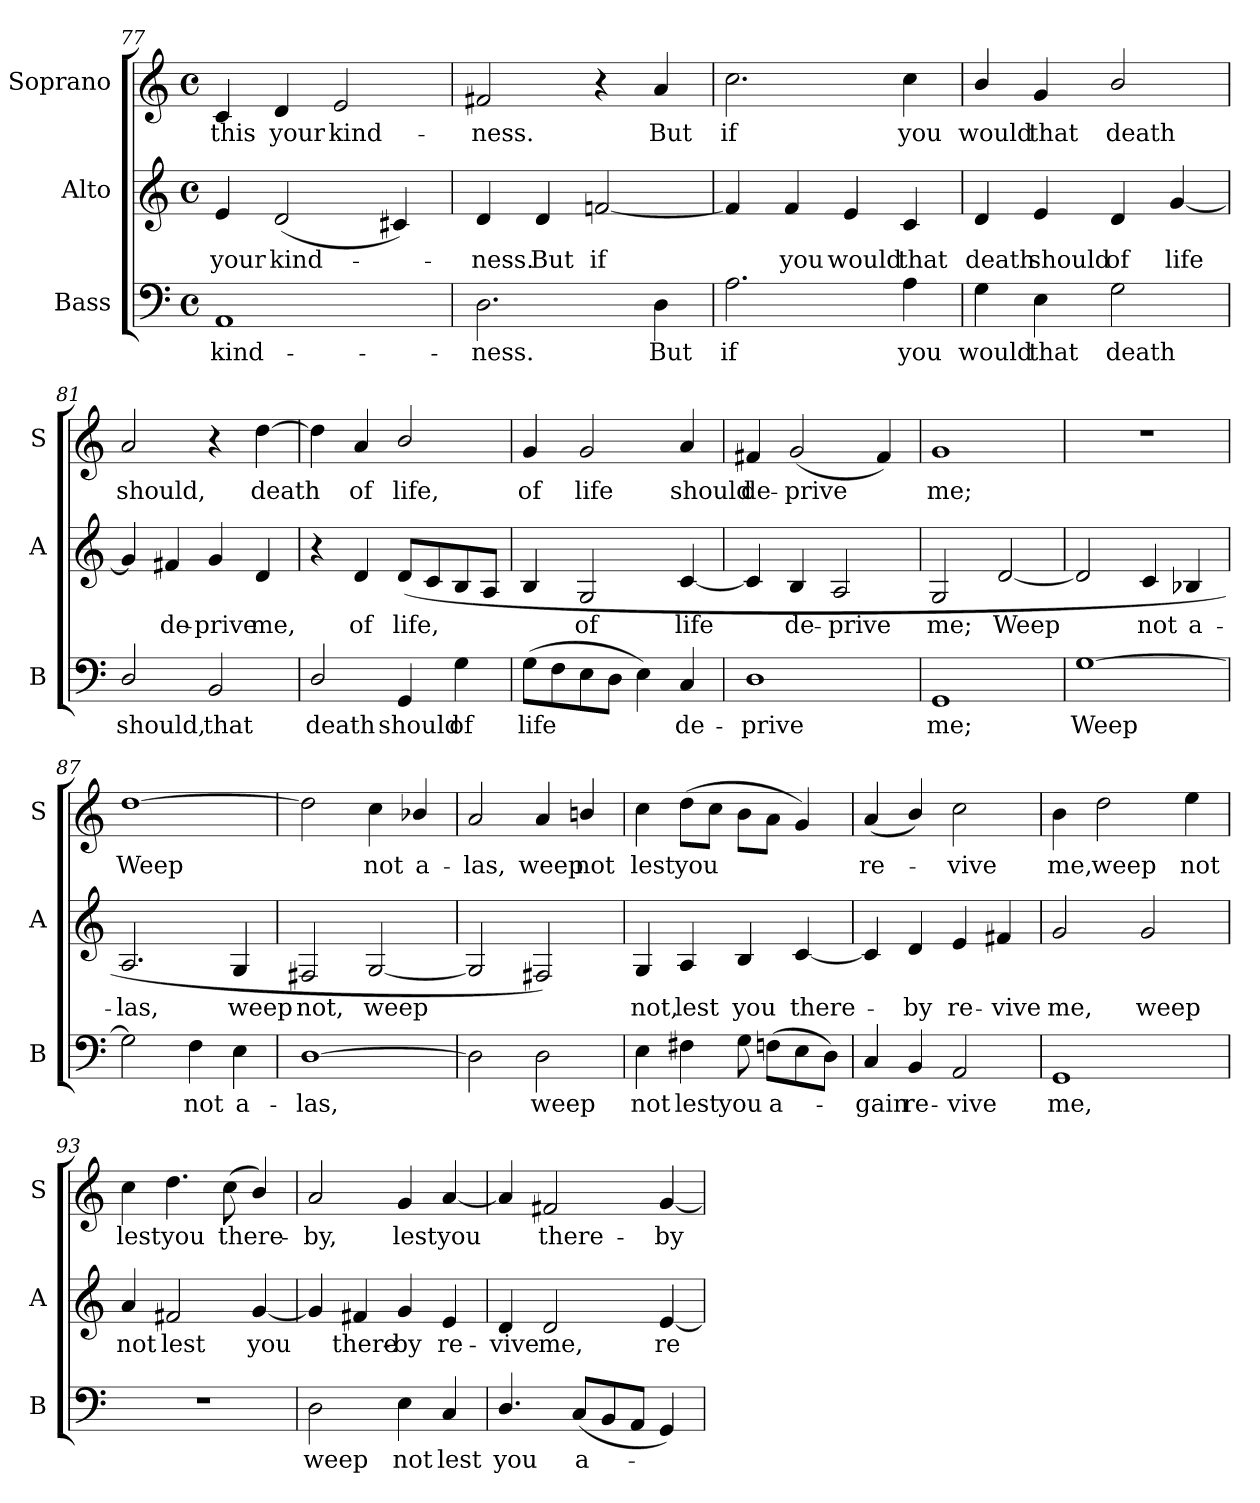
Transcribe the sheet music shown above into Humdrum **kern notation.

**kern	**text	**kern	**text	**kern	**text
*part3	*part3	*part2	*part2	*part1	*part1
*staff3	*staff3	*staff2	*staff2	*staff1	*staff1
*I"Bass	*	*I"Alto	*	*I"Soprano	*
*I'B	*	*I'A	*	*I'S	*
*clefF4	*	*clefG2	*	*clefG2	*
*k[]	*	*k[]	*	*k[]	*
*C:	*	*C:	*	*C:	*
*M4/4	*	*M4/4	*	*M4/4	*
*met(c)	*	*met(c)	*	*met(c)	*
=77	=77	=77	=77	=77	=77
!	!LO:LY:b	!	!LO:LY:b	!	!LO:LY:b
1AA	kind-	4e	your	4c	this
!	!	!	!LO:LY:b	!	!LO:LY:b
.	.	(<2d	kind-	4d	your
!	!	!	!	!	!LO:LY:b
.	.	.	.	2e	kind-
.	.	4c#X)	.	.	.
!!LO:LB:g=z
=78	=78	=78	=78	=78	=78
!	!LO:LY:b	!	!LO:LY:b	!	!LO:LY:b
2.D	-ness.	4d	ness.	2f#X	-ness.
!	!	!	!LO:LY:b	!	!
.	.	4d	But	.	.
!	!	!	!LO:LY:b	!	!
.	.	[2fn	if	4r	.
!	!LO:LY:b	!	!	!	!LO:LY:b
4D	But	.	.	4a	But
=79	=79	=79	=79	=79	=79
!	!LO:LY:b	!	!	!	!LO:LY:b
2.A	if	4f]	.	2.cc	if
!	!	!	!LO:LY:b	!	!
.	.	4f	you	.	.
!	!	!	!LO:LY:b	!	!
.	.	4e	would	.	.
!	!LO:LY:b	!	!LO:LY:b	!	!LO:LY:b
4A	you	4c	that	4cc	you
=80	=80	=80	=80	=80	=80
!	!LO:LY:b	!	!LO:LY:b	!	!LO:LY:b
4G	would	4d	death	4b/	would
!	!LO:LY:b	!	!LO:LY:b	!	!LO:LY:b
4E	that	4e	should	4g	that
!	!LO:LY:b	!	!LO:LY:b	!	!LO:LY:b
2G	death	4d	of	2b/	death
!	!	!	!LO:LY:b	!	!
.	.	[4g	life	.	.
=81	=81	=81	=81	=81	=81
!	!LO:LY:b	!	!	!	!LO:LY:b
2D/	should,	4g]	.	2a	should,
!	!	!	!LO:LY:b	!	!
.	.	4f#X	de-	.	.
!	!LO:LY:b	!	!LO:LY:b	!	!
2BB	that	4g	-prive	4r	.
!	!	!	!LO:LY:b	!	!LO:LY:b
.	.	4d	me,	[4dd	death
=82	=82	=82	=82	=82	=82
!	!LO:LY:b	!	!	!	!
2D/	death	4r	.	4dd]	.
!	!	!	!LO:LY:b	!	!LO:LY:b
.	.	4d	of	4a	of
!	!LO:LY:b	!	!LO:LY:b	!	!LO:LY:b
4GG	should	(<8dL	life,	2b/	life,
.	.	8c	.	.	.
!	!LO:LY:b	!	!	!	!
4G	of	8B	.	.	.
.	.	8AJ	.	.	.
!!LO:LB:g=z
=83	=83	=83	=83	=83	=83
!	!LO:LY:b	!	!	!	!LO:LY:b
(>8GL	life	4B/	.	4g	of
8F	.	.	.	.	.
!	!	!	!LO:LY:b	!	!LO:LY:b
8E	.	2G	of	2g	life
8DJ	.	.	.	.	.
4E)	.	.	.	.	.
!	!LO:LY:b	!	!LO:LY:b	!	!LO:LY:b
4C	de-	[4c	life	4a	should
=84	=84	=84	=84	=84	=84
!	!LO:LY:b	!	!	!	!LO:LY:b
1D	-prive	4c]	.	4f#X	de-
!	!	!	!LO:LY:b	!	!LO:LY:b
.	.	4B/	de-	(<2g	-prive
!	!	!	!LO:LY:b	!	!
.	.	2A	-prive	.	.
.	.	.	.	4f#)	.
=85	=85	=85	=85	=85	=85
!	!LO:LY:b	!	!LO:LY:b	!	!LO:LY:b
1GG	me;	2G	me;	1g	me;
!	!	!	!LO:LY:b	!	!
.	.	[2d	Weep	.	.
=86	=86	=86	=86	=86	=86
!	!LO:LY:b	!	!	!	!
[1G	Weep	2d]	.	1r	.
!	!	!	!LO:LY:b	!	!
.	.	4c	not	.	.
!	!	!	!LO:LY:b	!	!
.	.	4B-X	a-	.	.
=87	=87	=87	=87	=87	=87
!	!	!	!LO:LY:b	!	!LO:LY:b
2G]	.	2.A	-las,	[1dd	Weep
!	!LO:LY:b	!	!	!	!
4F	not	.	.	.	.
!	!LO:LY:b	!	!LO:LY:b	!	!
4E	a-	4G	weep	.	.
!!LO:LB:g=z
=88	=88	=88	=88	=88	=88
!	!LO:LY:b	!	!LO:LY:b	!	!
[1D	-las,	2F#X	not,	2dd]	.
!	!	!	!LO:LY:b	!	!LO:LY:b
.	.	[2G	weep	4cc	not
!	!	!	!	!	!LO:LY:b
.	.	.	.	4b-X/	a-
=89	=89	=89	=89	=89	=89
!	!	!	!	!	!LO:LY:b
2D]	.	2G]	.	2a	-las,
!	!LO:LY:b	!	!	!	!LO:LY:b
2D	weep	2F#X)	.	4a	weep
!	!	!	!	!	!LO:LY:b
.	.	.	.	4bn/	not
=90	=90	=90	=90	=90	=90
!	!LO:LY:b	!	!LO:LY:b	!	!LO:LY:b
4E	not	4G	not,	4cc	lest
!	!LO:LY:b	!	!LO:LY:b	!	!LO:LY:b
4F#X	lest	4A	lest	(>8ddL	you
.	.	.	.	8ccJ	.
!	!LO:LY:b	!	!LO:LY:b	!	!
8G	you	4B/	you	8b\L	.
!	!LO:LY:b	!	!	!	!
(>8FnL	a-	.	.	8a\J	.
!	!	!	!LO:LY:b	!	!
8E	.	[4c	there-	4g)	.
8DJ)	.	.	.	.	.
=91	=91	=91	=91	=91	=91
!	!LO:LY:b	!	!	!	!LO:LY:b
4C	gain	4c]	.	(<4a	re-
!	!LO:LY:b	!	!LO:LY:b	!	!
4BB	re-	4d	-by	4b/)	.
!	!LO:LY:b	!	!LO:LY:b	!	!LO:LY:b
2AA	-vive	4e	re-	2cc	vive
!	!	!	!LO:LY:b	!	!
.	.	4f#X	-vive	.	.
=92	=92	=92	=92	=92	=92
!	!LO:LY:b	!	!LO:LY:b	!	!LO:LY:b
1GG	me,	2g	me,	4b	me,
!	!	!	!	!	!LO:LY:b
.	.	.	.	2dd	weep
!	!	!	!LO:LY:b	!	!
.	.	2g	weep	.	.
!	!	!	!	!	!LO:LY:b
.	.	.	.	4ee	not
!!LO:LB:g=z
=93	=93	=93	=93	=93	=93
!	!	!	!LO:LY:b	!	!LO:LY:b
1r	.	4a	not	4cc	lest
!	!	!	!LO:LY:b	!	!LO:LY:b
.	.	2f#X	lest	4.dd	you
!	!	!	!	!	!LO:LY:b
.	.	.	.	(<8ccL	there-
!	!	!	!LO:LY:b	!	!
.	.	[4g	you	4b/)	.
=94	=94	=94	=94	=94	=94
!	!LO:LY:b	!	!	!	!LO:LY:b
2D	weep	4g]	.	2a	by,
!	!	!	!LO:LY:b	!	!
.	.	4f#X	there-	.	.
!	!LO:LY:b	!	!LO:LY:b	!	!LO:LY:b
4E	not	4g	-by	4g	lest
!	!LO:LY:b	!	!LO:LY:b	!	!LO:LY:b
4C	lest	4e	re-	[4a	you
=95	=95	=95	=95	=95	=95
!	!LO:LY:b	!	!LO:LY:b	!	!
4.D/	you	4d	-vive	4a]	.
!	!	!	!LO:LY:b	!	!LO:LY:b
.	.	2d	me,	2f#X	there-
!	!LO:LY:b	!	!	!	!
(<8CL	a-	.	.	.	.
8BB	.	.	.	.	.
8AAJ	.	.	.	.	.
!	!	!	!LO:LY:b	!	!LO:LY:b
4GG)	.	[4e	re-	[4g	-by
=	=	=	=	=	=
*-	*-	*-	*-	*-	*-
